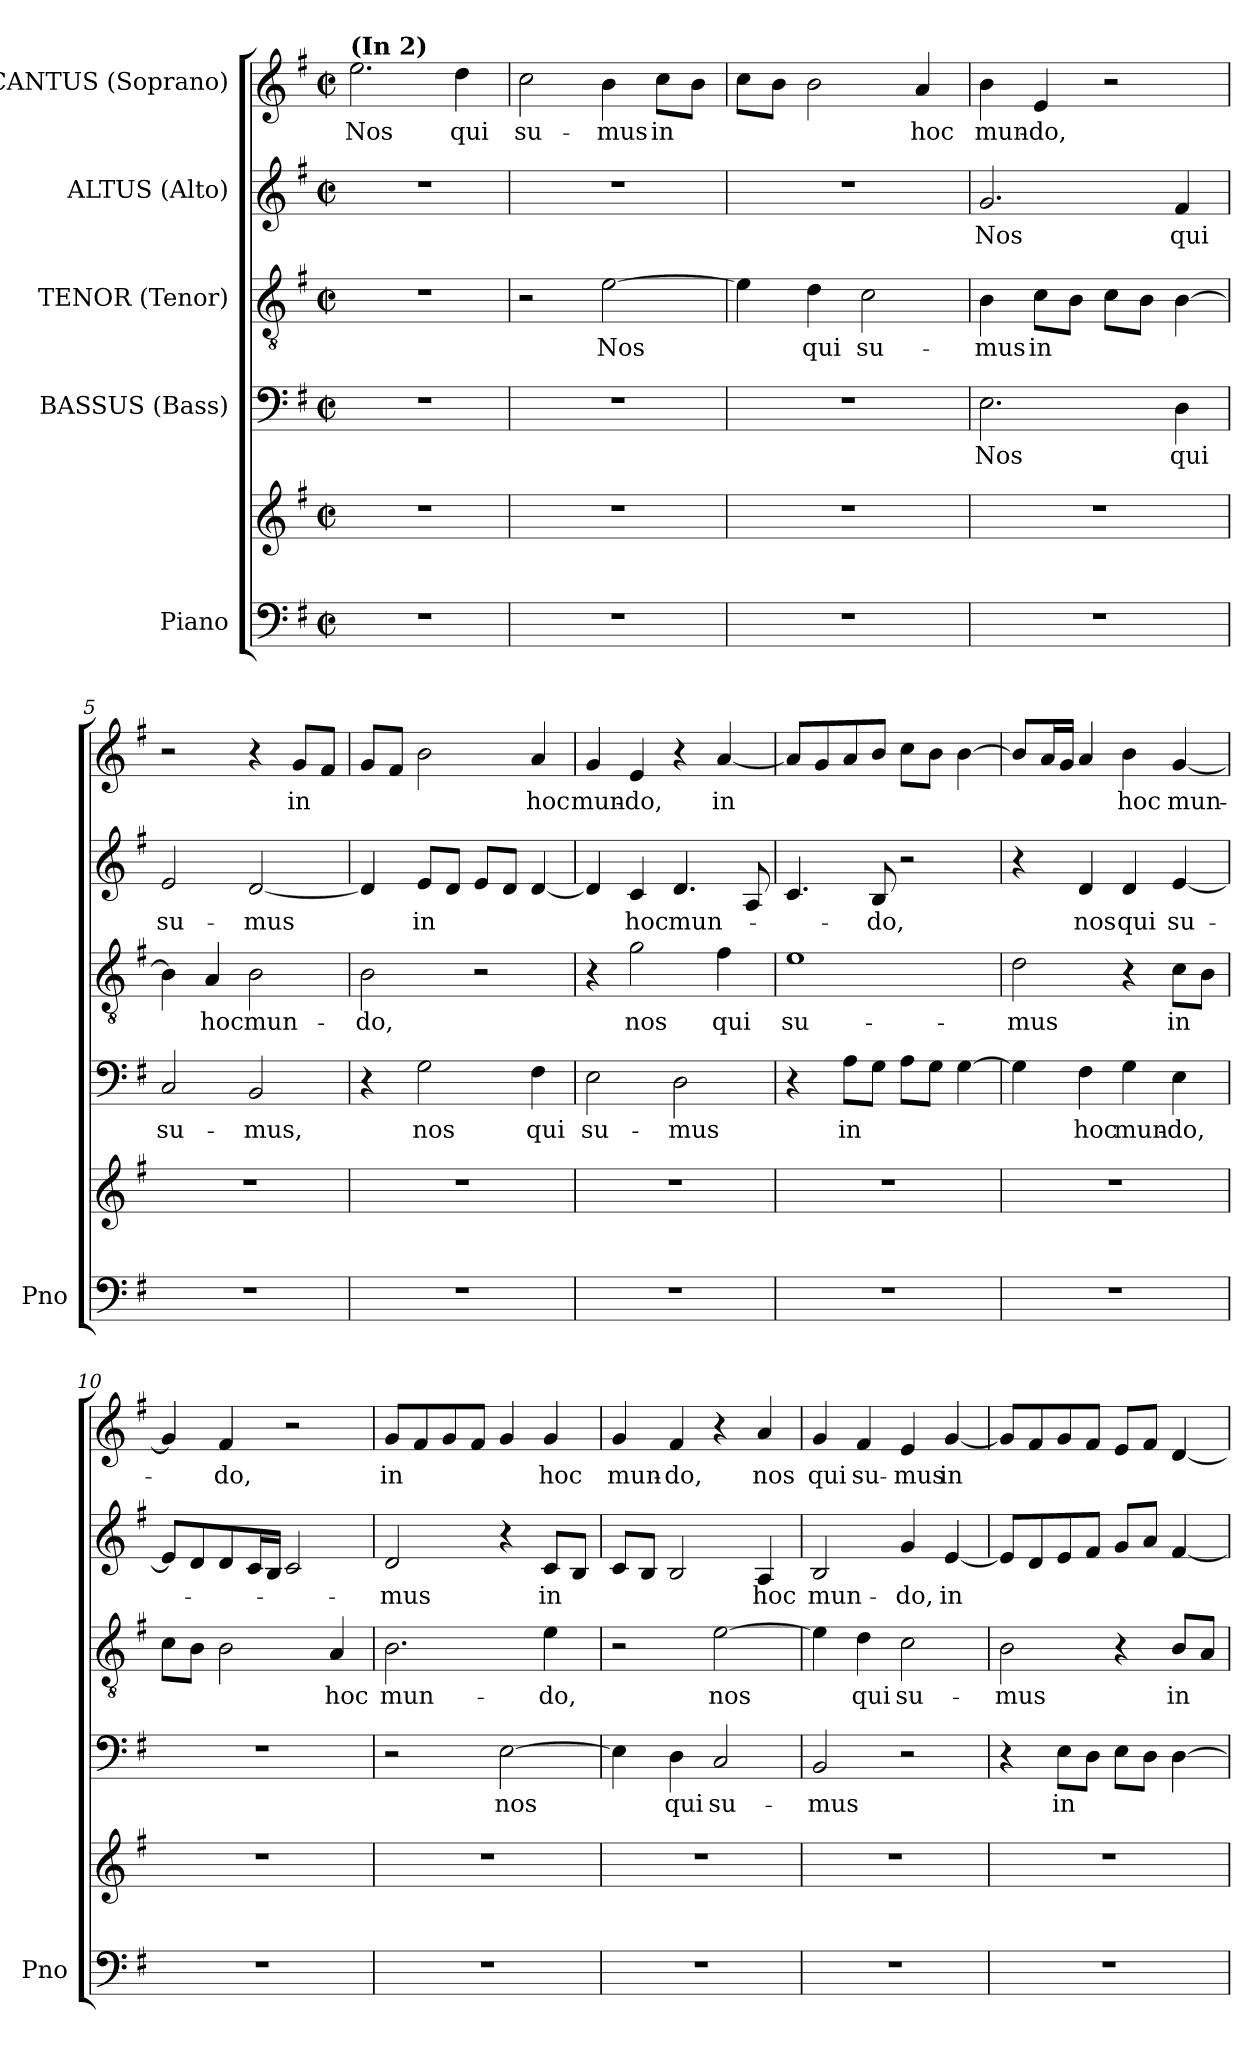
**kern	**kern	**kern	**text	**kern	**text	**kern	**text	**kern	**text
*part5	*part5	*part4	*part4	*part3	*part3	*part2	*part2	*part1	*part1
*staff6	*staff5	*staff4	*staff4	*staff3	*staff3	*staff2	*staff2	*staff1	*staff1
*I"Piano	*	*I"BASSUS (Bass)	*	*I"TENOR (Tenor)	*	*I"ALTUS (Alto)	*	*I"CANTUS (Soprano)	*
*I'Pno	*	*	*	*	*	*	*	*	*
*clefF4	*clefG2	*clefF4	*	*clefGv2	*	*clefG2	*	*clefG2	*
*k[f#]	*k[f#]	*k[f#]	*	*k[f#]	*	*k[f#]	*	*k[f#]	*
*G:	*G:	*G:	*	*G:	*	*G:	*	*G:	*
*M2/2	*M2/2	*M2/2	*	*M2/2	*	*M2/2	*	*M2/2	*
*met(c|)	*met(c|)	*met(c|)	*	*met(c|)	*	*met(c|)	*	*met(c|)	*
=1	=1	=1	=1	=1	=1	=1	=1	=1	=1
!	!	!	!	!	!	!	!	!LO:TX:a:B:t=(In 2)	!
1r	1r	1r	.	1r	.	1r	.	2.ee\	Nos
.	.	.	.	.	.	.	.	4dd\	qui
=2	=2	=2	=2	=2	=2	=2	=2	=2	=2
1r	1r	1r	.	2r	.	1r	.	2cc\	su-
.	.	.	.	[2e\	Nos	.	.	4b\	-mus
.	.	.	.	.	.	.	.	8cc\L	in
.	.	.	.	.	.	.	.	8b\J	.
=3	=3	=3	=3	=3	=3	=3	=3	=3	=3
1r	1r	1r	.	4e\]	.	1r	.	8cc\L	.
.	.	.	.	.	.	.	.	8b\J	.
.	.	.	.	4d\	qui	.	.	2b\	.
.	.	.	.	2c\	su-	.	.	.	.
.	.	.	.	.	.	.	.	4a/	hoc
=4	=4	=4	=4	=4	=4	=4	=4	=4	=4
1r	1r	2.E\	Nos	4B\	-mus	2.g/	Nos	4b\	mun-
.	.	.	.	8c\L	in	.	.	4e/	-do,
.	.	.	.	8B\J	.	.	.	.	.
.	.	.	.	8c\L	.	.	.	2r	.
.	.	.	.	8B\J	.	.	.	.	.
.	.	4D\	qui	[4B\	.	4f#/	qui	.	.
!!LO:LB:g=z
=5	=5	=5	=5	=5	=5	=5	=5	=5	=5
1r	1r	2C/	su-	4B\]	.	2e/	su-	2r	.
.	.	.	.	4A/	hoc	.	.	.	.
.	.	2BB/	-mus,	2B\	mun-	[2d/	-mus	4r	.
.	.	.	.	.	.	.	.	8g/L	in
.	.	.	.	.	.	.	.	8f#/J	.
=6	=6	=6	=6	=6	=6	=6	=6	=6	=6
1r	1r	4r	.	2B\	-do,	4d/]	.	8g/L	.
.	.	.	.	.	.	.	.	8f#/J	.
.	.	2G\	nos	.	.	8e/L	in	2b\	.
.	.	.	.	.	.	8d/J	.	.	.
.	.	.	.	2r	.	8e/L	.	.	.
.	.	.	.	.	.	8d/J	.	.	.
.	.	4F#\	qui	.	.	[4d/	.	4a/	hoc
=7	=7	=7	=7	=7	=7	=7	=7	=7	=7
1r	1r	2E\	su-	4r	.	4d/]	.	4g/	mun-
.	.	.	.	2g\	nos	4c/	hoc	4e/	-do,
.	.	2D\	-mus	.	.	4.d/	mun-	4r	.
.	.	.	.	4f#\	qui	.	.	[4a/	in
.	.	.	.	.	.	8A/	.	.	.
=8	=8	=8	=8	=8	=8	=8	=8	=8	=8
1r	1r	4r	.	1e	su-	4.c/	.	8a/L]	.
.	.	.	.	.	.	.	.	8g/	.
.	.	8A\L	in	.	.	.	.	8a/	.
.	.	8G\J	.	.	.	8B/	-do,	8b/J	.
.	.	8A\L	.	.	.	2r	.	8cc\L	.
.	.	8G\J	.	.	.	.	.	8b\J	.
.	.	[4G\	.	.	.	.	.	[4b\	.
=9	=9	=9	=9	=9	=9	=9	=9	=9	=9
1r	1r	4G\]	.	2d\	-mus	4r	.	8b/L]	.
.	.	.	.	.	.	.	.	16a/L	.
.	.	.	.	.	.	.	.	16g/JJ	.
.	.	4F#\	hoc	.	.	4d/	nos	4a/	.
.	.	4G\	mun-	4r	.	4d/	qui	4b\	hoc
.	.	4E\	-do,	8c\L	in	[4e/	su-	[4g/	mun-
.	.	.	.	8B\J	.	.	.	.	.
!!LO:LB:g=z
=10	=10	=10	=10	=10	=10	=10	=10	=10	=10
1r	1r	1r	.	8c\L	.	8e/L]	.	4g/]	-­
.	.	.	.	8B\J	.	8d/	.	.	.
.	.	.	.	2B\	.	8d/	.	4f#/	do,
.	.	.	.	.	.	16c/L	.	.	.
.	.	.	.	.	.	16B/JJ	.	.	.
.	.	.	.	.	.	2c/	.	2r	.
.	.	.	.	4A/	hoc	.	.	.	.
=11	=11	=11	=11	=11	=11	=11	=11	=11	=11
1r	1r	2r	.	2.B\	mun-	2d/	-mus	8g/L	in
.	.	.	.	.	.	.	.	8f#/	.
.	.	.	.	.	.	.	.	8g/	.
.	.	.	.	.	.	.	.	8f#/J	.
.	.	[2E\	nos	.	.	4r	.	4g/	.
.	.	.	.	4e\	-do,	8c/L	in	4g/	hoc
.	.	.	.	.	.	8B/J	.	.	.
=12	=12	=12	=12	=12	=12	=12	=12	=12	=12
1r	1r	4E\]	.	2r	.	8c/L	.	4g/	mun-
.	.	.	.	.	.	8B/J	.	.	.
.	.	4D\	qui	.	.	2B/	.	4f#/	-do,
.	.	2C/	su-	[2e\	nos	.	.	4r	.
.	.	.	.	.	.	4A/	hoc	4a/	nos
=13	=13	=13	=13	=13	=13	=13	=13	=13	=13
1r	1r	2BB/	-mus	4e\]	.	2B/	mun-	4g/	qui
.	.	.	.	4d\	qui	.	.	4f#/	su-
.	.	2r	.	2c\	su-	4g/	-do,	4e/	-mus
.	.	.	.	.	.	[4e/	in	[4g/	in
=14	=14	=14	=14	=14	=14	=14	=14	=14	=14
1r	1r	4r	.	2B\	-mus	8e/L]	.	8g/L]	.
.	.	.	.	.	.	8d/	.	8f#/	.
.	.	8E\L	in	.	.	8e/	.	8g/	.
.	.	8D\J	.	.	.	8f#/J	.	8f#/J	.
.	.	8E\L	.	4r	.	8g/L	.	8e/L	.
.	.	8D\J	.	.	.	8a/J	.	8f#/J	.
.	.	[4D\	.	8B/L	in	[4f#/	.	[4d/	.
.	.	.	.	8A/J	.	.	.	.	.
=	=	=	=	=	=	=	=	=	=
*-	*-	*-	*-	*-	*-	*-	*-	*-	*-
